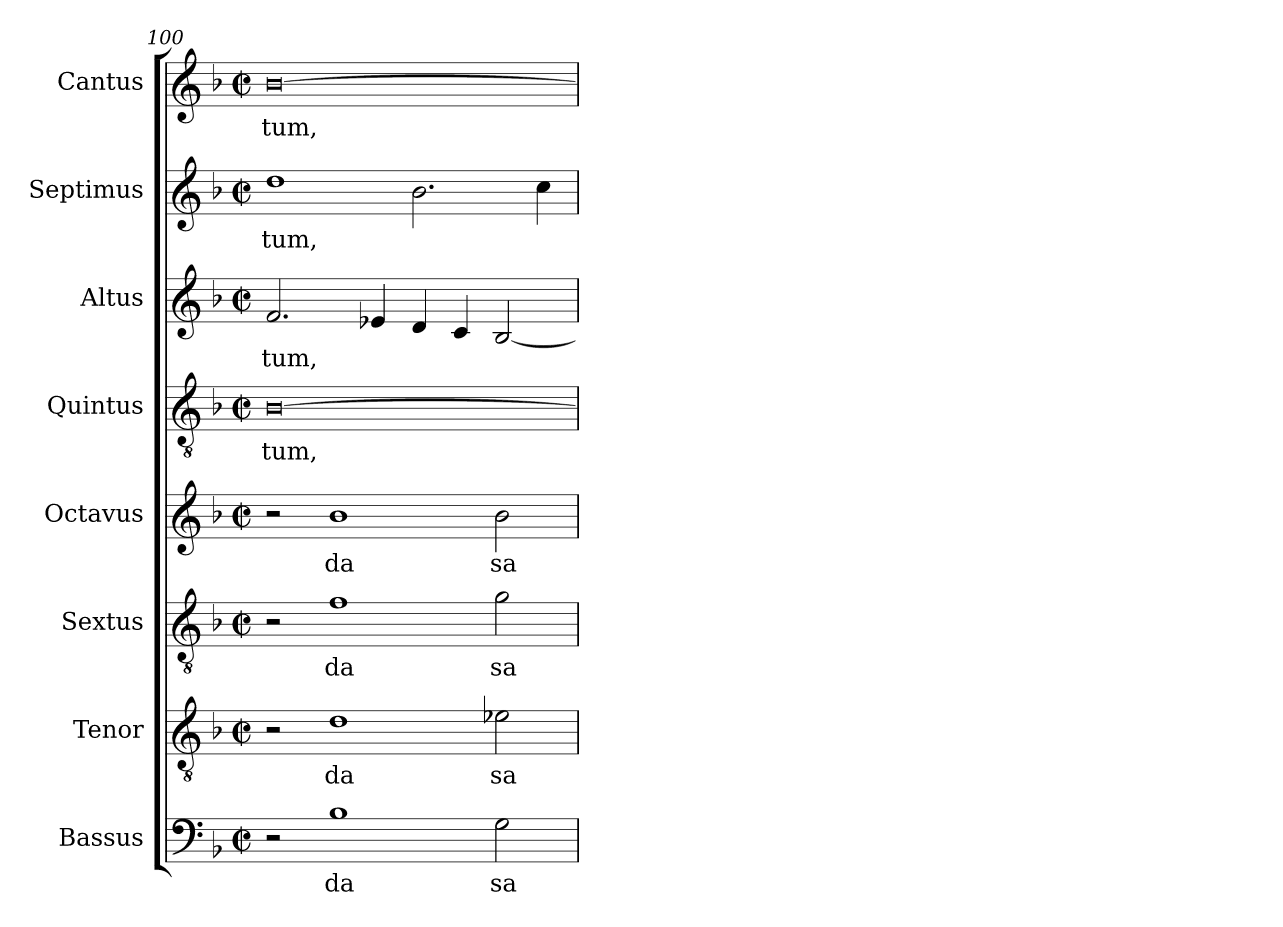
**kern	**text	**kern	**text	**kern	**text	**kern	**text	**kern	**text	**kern	**text	**kern	**text	**kern	**text
*part8	*part8	*part7	*part7	*part6	*part6	*part5	*part5	*part4	*part4	*part3	*part3	*part2	*part2	*part1	*part1
*staff8	*staff8	*staff7	*staff7	*staff6	*staff6	*staff5	*staff5	*staff4	*staff4	*staff3	*staff3	*staff2	*staff2	*staff1	*staff1
*I"Bassus	*	*I"Tenor	*	*I"Sextus	*	*I"Octavus	*	*I"Quintus	*	*I"Altus	*	*I"Septimus	*	*I"Cantus	*
*clefF4	*	*clefGv2	*	*clefGv2	*	*clefG2	*	*clefGv2	*	*clefG2	*	*clefG2	*	*clefG2	*
*k[b-]	*	*k[b-]	*	*k[b-]	*	*k[b-]	*	*k[b-]	*	*k[b-]	*	*k[b-]	*	*k[b-]	*
*F:	*	*F:	*	*F:	*	*F:	*	*F:	*	*F:	*	*F:	*	*F:	*
*M2/2	*	*M2/2	*	*M2/2	*	*M2/2	*	*M2/2	*	*M2/2	*	*M2/2	*	*M2/2	*
*met(c|)	*	*met(c|)	*	*met(c|)	*	*met(c|)	*	*met(c|)	*	*met(c|)	*	*met(c|)	*	*met(c|)	*
=100	=100	=100	=100	=100	=100	=100	=100	=100	=100	=100	=100	=100	=100	=100	=100
!	!	!	!	!	!	!	!	!	!LO:LY:b	!	!LO:LY:b	!	!LO:LY:b	!	!LO:LY:b
2r	.	2r	.	2r	.	2r	.	[>0B-	tum,	2.f/	tum,	1dd	tum,	[>0b-	tum,
!	!LO:LY:b:cj	!	!LO:LY:b:cj	!	!LO:LY:b:cj	!	!LO:LY:b:cj	!	!	!	!	!	!	!	!
1B-	da	1d	da	1f	da	1b-	da	.	.	.	.	.	.	.	.
.	.	.	.	.	.	.	.	.	.	4e-/	.	.	.	.	.
.	.	.	.	.	.	.	.	.	.	4d/	.	2.b-\	.	.	.
.	.	.	.	.	.	.	.	.	.	4c/	.	.	.	.	.
!	!LO:LY:b:cj	!	!LO:LY:b:cj	!	!LO:LY:b:cj	!	!LO:LY:b:cj	!	!	!	!	!	!	!	!
2G\	sa	2e-X\	sa	2g\	sa-	2b-\	sa	.	.	[>2B-/	.	.	.	.	.
.	.	.	.	.	.	.	.	.	.	.	.	4cc\	.	.	.
=	=	=	=	=	=	=	=	=	=	=	=	=	=	=	=
*-	*-	*-	*-	*-	*-	*-	*-	*-	*-	*-	*-	*-	*-	*-	*-
